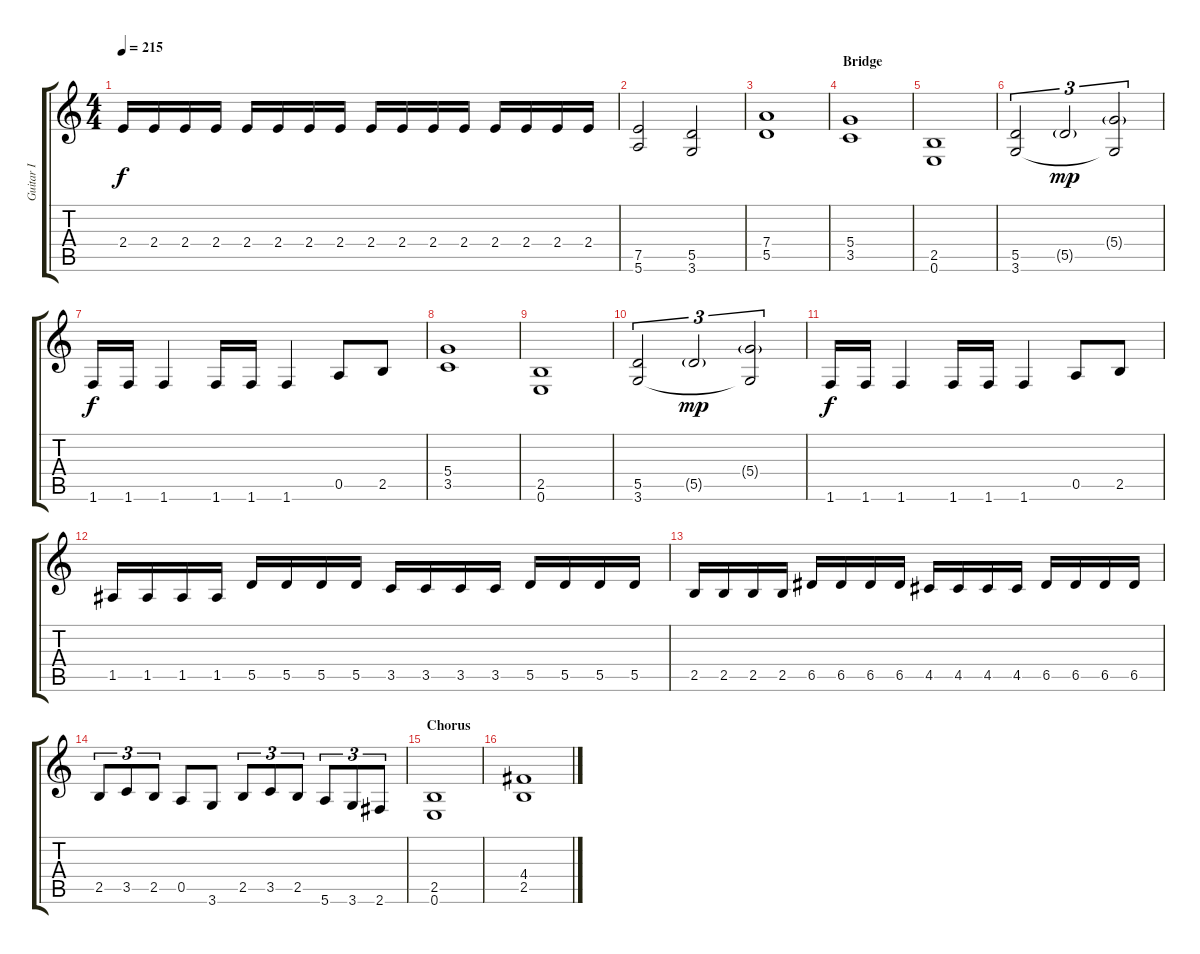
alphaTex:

\track ("Guitar I" "Guitar I") {instrument distortionguitar}
\staff {score tabs}
\tuning (E4 B3 G3 D3 A2 E2) {hide}
\ts (4 4)
\tempo 215
\clef g2
\ks c
2.4.16{dy f} 2.4.16 2.4.16 2.4.16 2.4.16 2.4.16 2.4.16 2.4.16 2.4.16 2.4.16 2.4.16 2.4.16 2.4.16 2.4.16 2.4.16 2.4.16 |
(7.5 5.6).2 (5.5 3.6).2 |
(7.4 5.5).1 |
\section ("" "Bridge")
(5.4 3.5).1 |
(2.5 0.6).1 |
(5.5 3.6).2{tu (3 2)} 5.5{g}.2{tu (3 2) dy mp} (5.4{g} 3.6{t}).2{tu (3 2)} |
1.6.16{dy f} 1.6.16 1.6.4 1.6.16 1.6.16 1.6.4 0.5.8 2.5.8 |
(5.4 3.5).1 |
(2.5 0.6).1 |
(5.5 3.6).2{tu (3 2)} 5.5{g}.2{tu (3 2) dy mp} (5.4{g} 3.6{t}).2{tu (3 2)} |
1.6.16{dy f} 1.6.16 1.6.4 1.6.16 1.6.16 1.6.4 0.5.8 2.5.8 |
1.5.16 1.5.16 1.5.16 1.5.16 5.5.16 5.5.16 5.5.16 5.5.16 3.5.16 3.5.16 3.5.16 3.5.16 5.5.16 5.5.16 5.5.16 5.5.16 |
2.5.16 2.5.16 2.5.16 2.5.16 6.5.16 6.5.16 6.5.16 6.5.16 4.5.16 4.5.16 4.5.16 4.5.16 6.5.16 6.5.16 6.5.16 6.5.16 |
2.5.8{tu (3 2)} 3.5.8{tu (3 2)} 2.5.8{tu (3 2)} 0.5.8 3.6.8 2.5.8{tu (3 2)} 3.5.8{tu (3 2)} 2.5.8{tu (3 2)} 5.6.8{tu (3 2)} 3.6.8{tu (3 2)} 2.6.8{tu (3 2)} |
\section ("" "Chorus")
(2.5 0.6).1 |
(4.4 2.5).1
